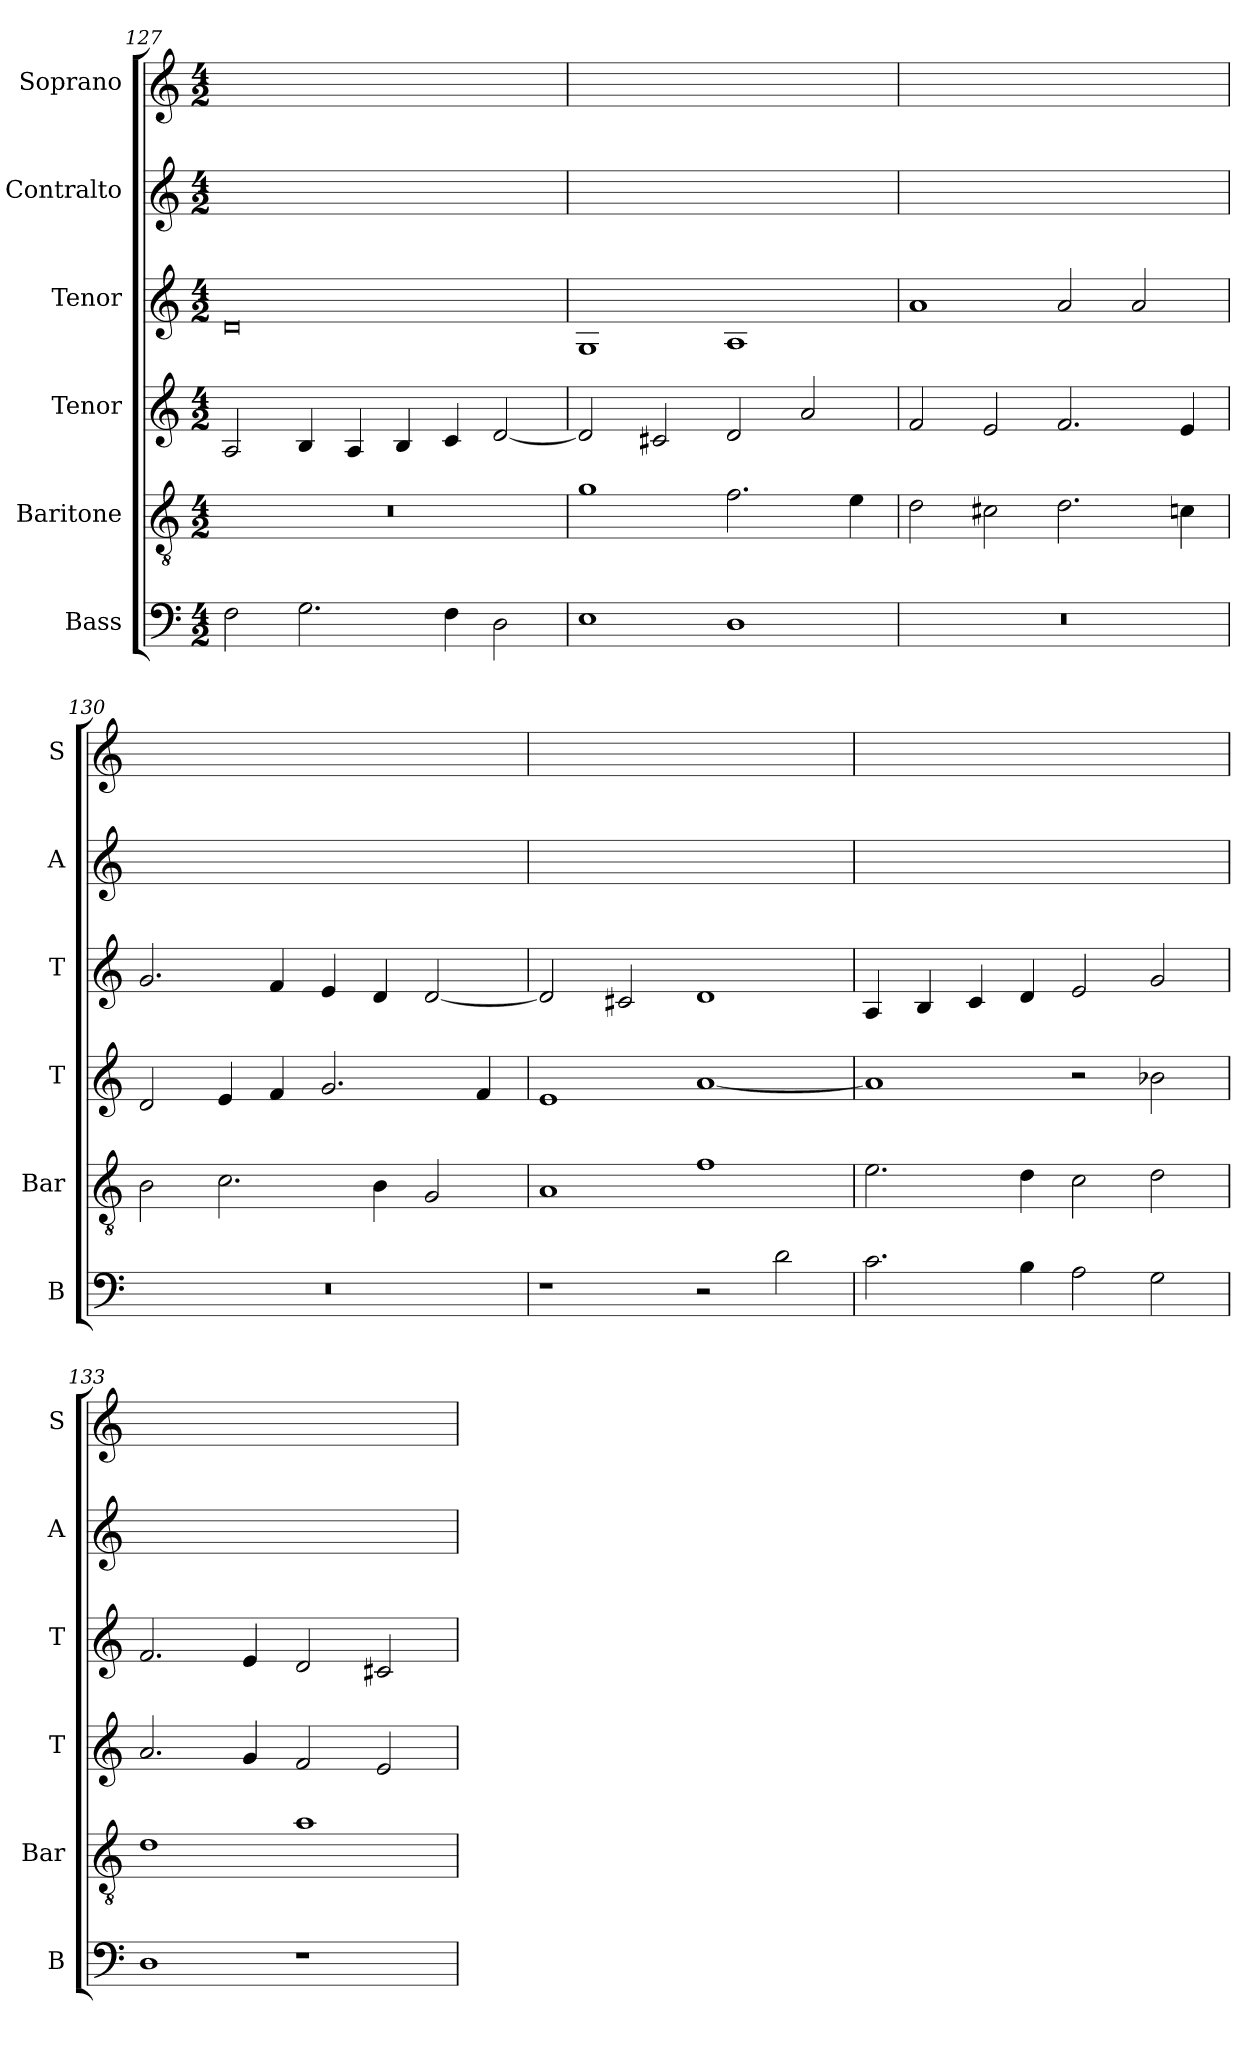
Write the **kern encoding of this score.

**kern	**kern	**kern	**kern	**kern	**kern
*part6	*part5	*part4	*part3	*part2	*part1
*staff6	*staff5	*staff4	*staff3	*staff2	*staff1
*I"Bass	*I"Baritone	*I"Tenor	*I"Tenor	*I"Contralto	*I"Soprano
*I'B	*I'Bar	*I'T	*I'T	*I'A	*I'S
*clefF4	*clefGv2	*clefG2	*clefG2	*clefG2	*clefG2
*k[]	*k[]	*k[]	*k[]	*k[]	*k[]
*G:mix	*G:mix	*G:mix	*G:mix	*G:mix	*G:mix
*M4/2	*M4/2	*M4/2	*M4/2	*M4/2	*M4/2
=127	=127	=127	=127	=127	=127
2F	0r	2A	0d	0ryy	0ryy
2.G	.	4B	.	.	.
.	.	4A	.	.	.
.	.	4B	.	.	.
4F	.	4c	.	.	.
2D	.	[2d	.	.	.
=128	=128	=128	=128	=128	=128
1E	1g	2d]	1G	0ryy	0ryy
.	.	2c#X	.	.	.
1D	2.f	2d	1A	.	.
.	.	2a	.	.	.
.	4e	.	.	.	.
=129	=129	=129	=129	=129	=129
0r	2d	2f	1a	0ryy	0ryy
.	2c#X	2e	.	.	.
.	2.d	2.f	2a	.	.
.	.	.	2a	.	.
.	4cn	4e	.	.	.
=130	=130	=130	=130	=130	=130
0r	2B	2d	2.g	0ryy	0ryy
.	2.c	4e	.	.	.
.	.	4f	4f	.	.
.	.	2.g	4e	.	.
.	4B	.	4d	.	.
.	2G	.	[2d	.	.
.	.	4f	.	.	.
=131	=131	=131	=131	=131	=131
1r	1A	1e	2d]	0ryy	0ryy
.	.	.	2c#X	.	.
2r	1f	[1a	1d	.	.
2d	.	.	.	.	.
=132	=132	=132	=132	=132	=132
2.c	2.e	1a]	4A	0ryy	0ryy
.	.	.	4B	.	.
.	.	.	4c	.	.
4B	4d	.	4d	.	.
2A	2c	2r	2e	.	.
2G	2d	2b-X	2g	.	.
=133	=133	=133	=133	=133	=133
1D	1d	2.a	2.f	0ryy	0ryy
.	.	4g	4e	.	.
1r	1a	2f	2d	.	.
.	.	2e	2c#X	.	.
=	=	=	=	=	=
*-	*-	*-	*-	*-	*-
